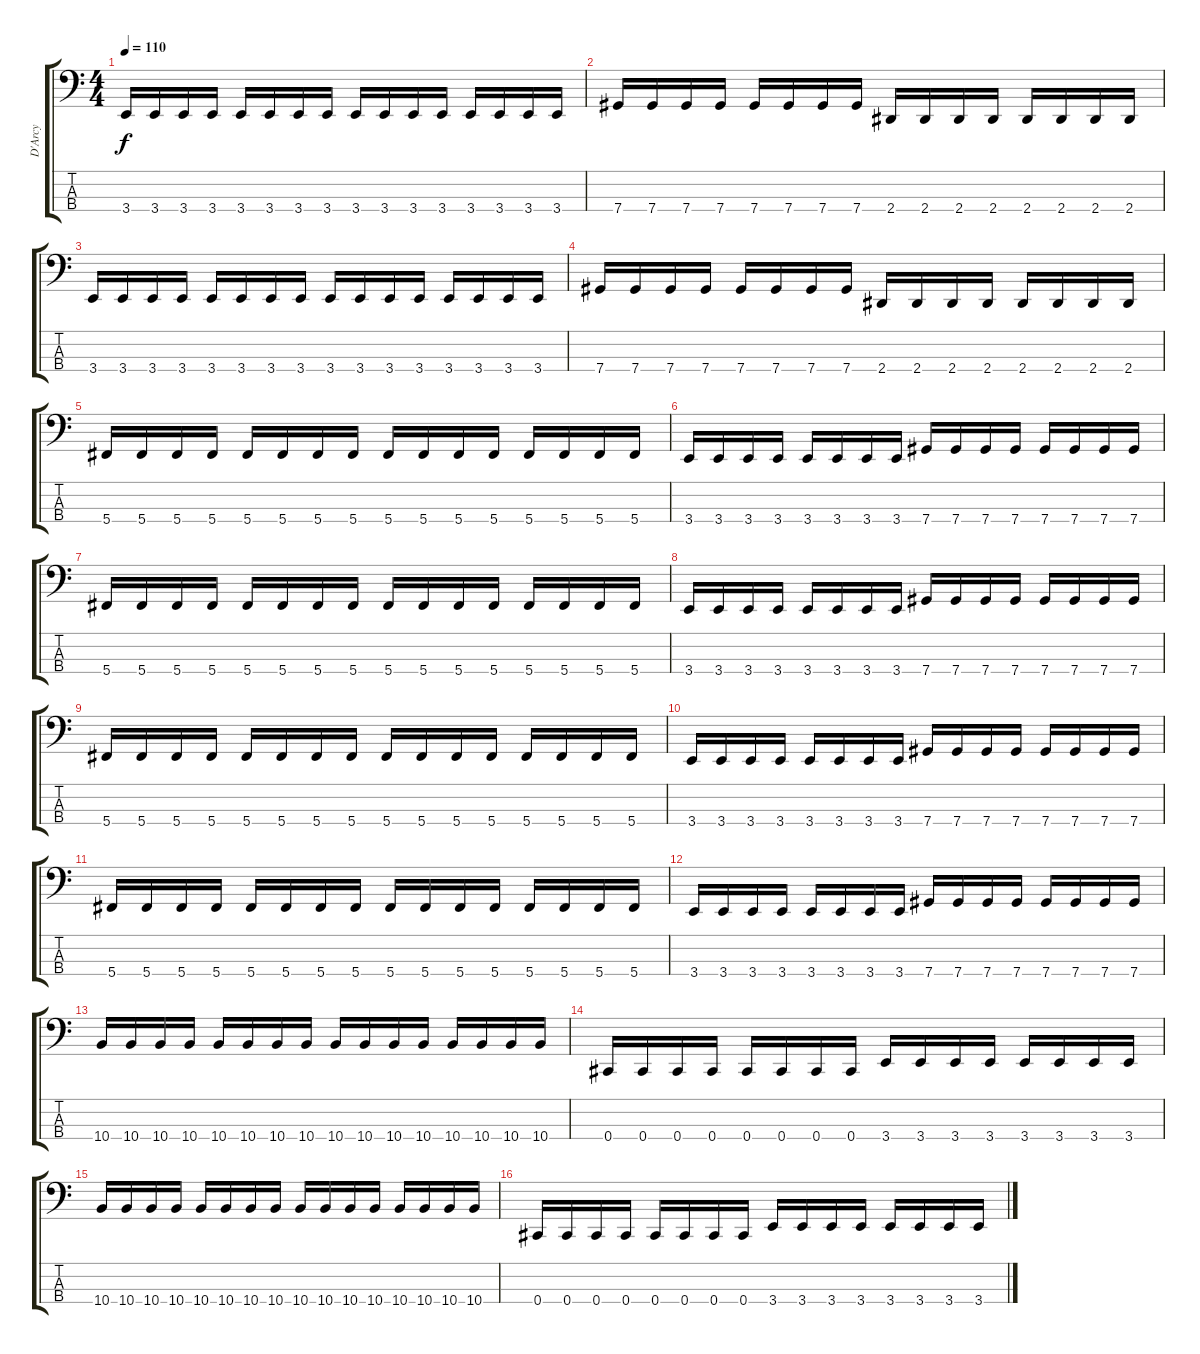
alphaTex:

\track ("D'Arcy" "D'Arcy") {instrument electricbasspick}
\staff {score tabs}
\tuning (Gb2 Db2 Ab1 Db1) {hide}
\ts (4 4)
\tempo 110
\clef f4
\ks c
3.4.16{dy f} 3.4.16 3.4.16 3.4.16 3.4.16 3.4.16 3.4.16 3.4.16 3.4.16 3.4.16 3.4.16 3.4.16 3.4.16 3.4.16 3.4.16 3.4.16 |
7.4.16 7.4.16 7.4.16 7.4.16 7.4.16 7.4.16 7.4.16 7.4.16 2.4.16 2.4.16 2.4.16 2.4.16 2.4.16 2.4.16 2.4.16 2.4.16 |
3.4.16 3.4.16 3.4.16 3.4.16 3.4.16 3.4.16 3.4.16 3.4.16 3.4.16 3.4.16 3.4.16 3.4.16 3.4.16 3.4.16 3.4.16 3.4.16 |
7.4.16 7.4.16 7.4.16 7.4.16 7.4.16 7.4.16 7.4.16 7.4.16 2.4.16 2.4.16 2.4.16 2.4.16 2.4.16 2.4.16 2.4.16 2.4.16 |
5.4.16 5.4.16 5.4.16 5.4.16 5.4.16 5.4.16 5.4.16 5.4.16 5.4.16 5.4.16 5.4.16 5.4.16 5.4.16 5.4.16 5.4.16 5.4.16 |
3.4.16 3.4.16 3.4.16 3.4.16 3.4.16 3.4.16 3.4.16 3.4.16 7.4.16 7.4.16 7.4.16 7.4.16 7.4.16 7.4.16 7.4.16 7.4.16 |
5.4.16 5.4.16 5.4.16 5.4.16 5.4.16 5.4.16 5.4.16 5.4.16 5.4.16 5.4.16 5.4.16 5.4.16 5.4.16 5.4.16 5.4.16 5.4.16 |
3.4.16 3.4.16 3.4.16 3.4.16 3.4.16 3.4.16 3.4.16 3.4.16 7.4.16 7.4.16 7.4.16 7.4.16 7.4.16 7.4.16 7.4.16 7.4.16 |
5.4.16 5.4.16 5.4.16 5.4.16 5.4.16 5.4.16 5.4.16 5.4.16 5.4.16 5.4.16 5.4.16 5.4.16 5.4.16 5.4.16 5.4.16 5.4.16 |
3.4.16 3.4.16 3.4.16 3.4.16 3.4.16 3.4.16 3.4.16 3.4.16 7.4.16 7.4.16 7.4.16 7.4.16 7.4.16 7.4.16 7.4.16 7.4.16 |
5.4.16 5.4.16 5.4.16 5.4.16 5.4.16 5.4.16 5.4.16 5.4.16 5.4.16 5.4.16 5.4.16 5.4.16 5.4.16 5.4.16 5.4.16 5.4.16 |
3.4.16 3.4.16 3.4.16 3.4.16 3.4.16 3.4.16 3.4.16 3.4.16 7.4.16 7.4.16 7.4.16 7.4.16 7.4.16 7.4.16 7.4.16 7.4.16 |
10.4.16 10.4.16 10.4.16 10.4.16 10.4.16 10.4.16 10.4.16 10.4.16 10.4.16 10.4.16 10.4.16 10.4.16 10.4.16 10.4.16 10.4.16 10.4.16 |
0.4.16 0.4.16 0.4.16 0.4.16 0.4.16 0.4.16 0.4.16 0.4.16 3.4.16 3.4.16 3.4.16 3.4.16 3.4.16 3.4.16 3.4.16 3.4.16 |
10.4.16 10.4.16 10.4.16 10.4.16 10.4.16 10.4.16 10.4.16 10.4.16 10.4.16 10.4.16 10.4.16 10.4.16 10.4.16 10.4.16 10.4.16 10.4.16 |
0.4.16 0.4.16 0.4.16 0.4.16 0.4.16 0.4.16 0.4.16 0.4.16 3.4.16 3.4.16 3.4.16 3.4.16 3.4.16 3.4.16 3.4.16 3.4.16
